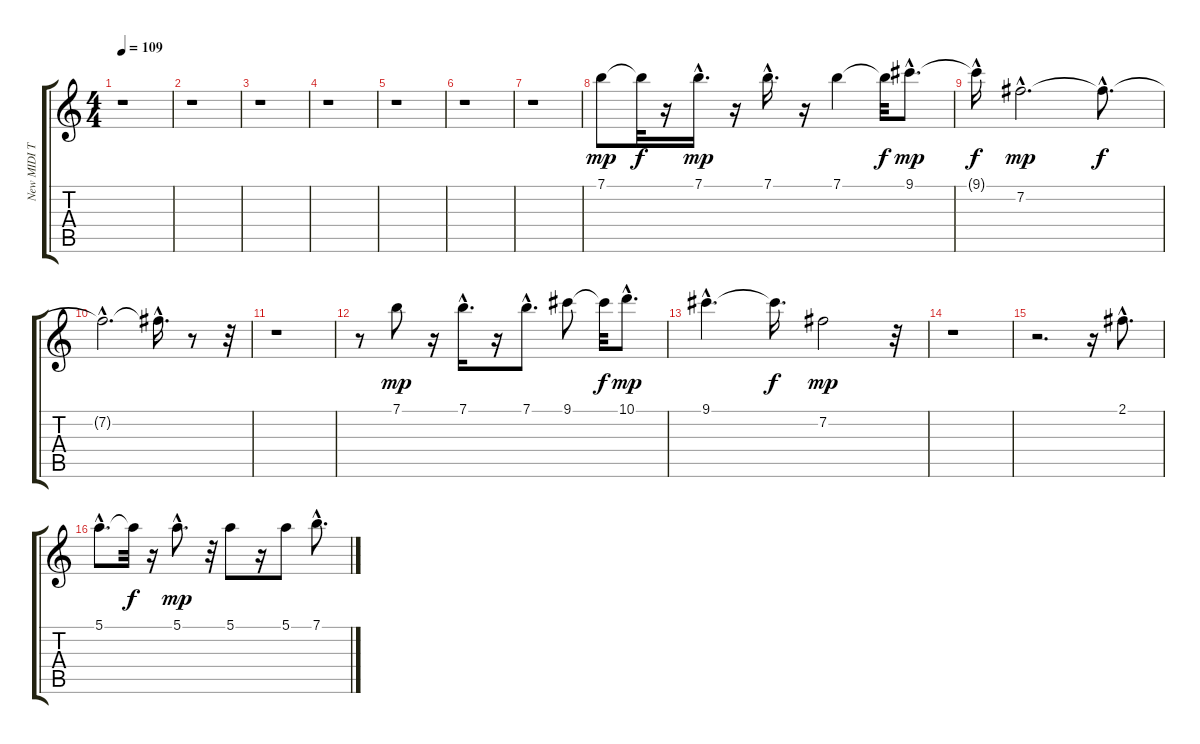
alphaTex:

\track ("New MIDI Track" "New MIDI T") {instrument acousticguitarnylon}
\staff {score tabs}
\tuning (E4 B3 G3 D3 A2 E2) {hide}
\ts (4 4)
\tempo 109
\clef g2
\ks c
r.1{dy mp instrument acousticguitarnylon} |
r.1 |
r.1 |
r.1 |
r.1 |
r.1 |
r.1 |
7.1.8 7.1{t}.32{dy f} r.16 7.1{hac}.16{d dy mp} r.16 7.1{hac}.16{d} r.16 7.1.4 7.1{t}.32{dy f} 9.1{hac}.8{d dy mp} |
9.1{hac t}.16{dy f} 7.2{hac}.2{d dy mp} 7.2{hac t}.8{d dy f} |
7.2{hac t}.2{d} 7.2{hac t}.16{d} r.8 r.32 |
r.1 |
r.8 7.1.8{dy mp} r.16 7.1{hac}.16{d} r.16 7.1{hac}.8{d} 9.1.8 9.1{t}.32{dy f} 10.1{hac}.8{d dy mp} |
9.1{hac}.4{d} 9.1{t}.16{d dy f} 7.2.2{dy mp} r.32 |
r.1 |
r.2{d} r.16 2.1{hac}.8{d} |
5.1{hac}.8{d} 5.1{t}.32{dy f} r.16 5.1{hac}.8{d dy mp} r.32 5.1.8 r.16 5.1.8 7.1{hac}.8{d}
